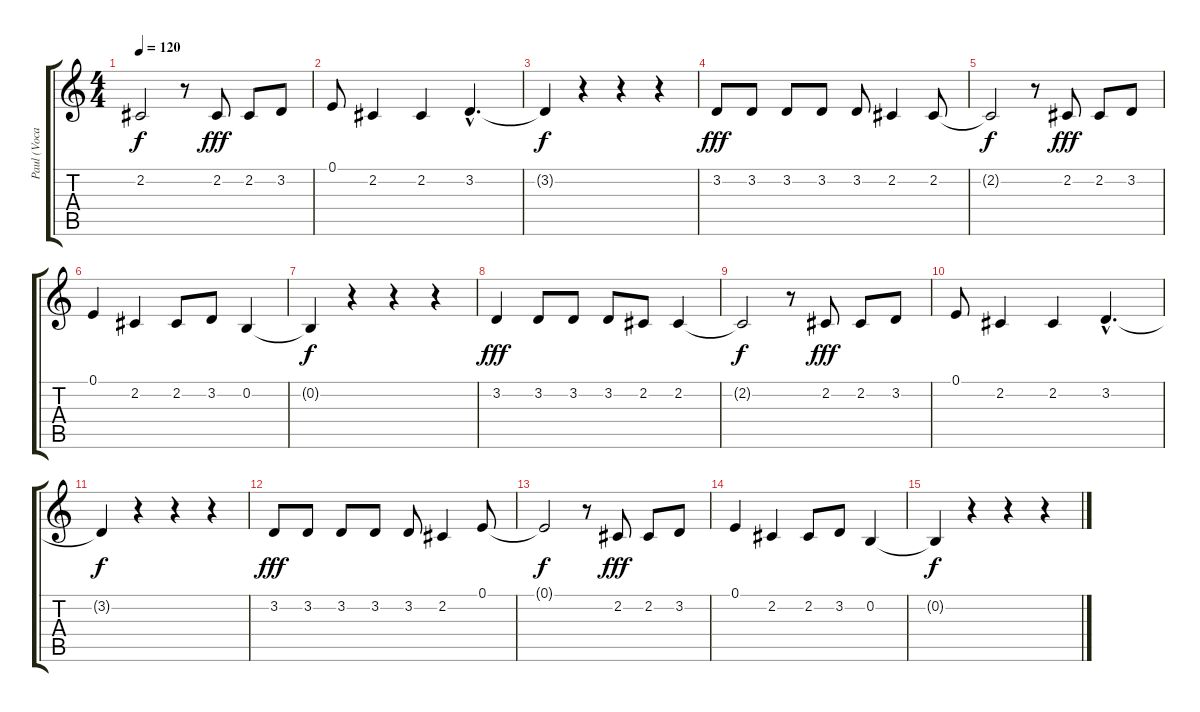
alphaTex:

\track ("Paul (Vocals)" "Paul (Voca") {instrument tenorsax}
\staff {score tabs}
\tuning (E4 B3 G3 D3 A2 E2) {hide}
\ts (4 4)
\tempo 120
\clef g2
\ks c
2.2{t}.2{dy f} r.8 2.2.8{dy fff} 2.2.8 3.2.8 |
0.1.8 2.2.4 2.2.4 3.2{hac}.4{d} |
3.2{t}.4{dy f} r.4 r.4 r.4 |
3.2.8{dy fff} 3.2.8 3.2.8 3.2.8 3.2.8 2.2.4 2.2.8 |
2.2{t}.2{dy f} r.8 2.2.8{dy fff} 2.2.8 3.2.8 |
0.1.4 2.2.4 2.2.8 3.2.8 0.2.4 |
0.2{t}.4{dy f} r.4 r.4 r.4 |
3.2.4{dy fff} 3.2.8 3.2.8 3.2.8 2.2.8 2.2.4 |
2.2{t}.2{dy f} r.8 2.2.8{dy fff} 2.2.8 3.2.8 |
0.1.8 2.2.4 2.2.4 3.2{hac}.4{d} |
3.2{t}.4{dy f} r.4 r.4 r.4 |
3.2.8{dy fff} 3.2.8 3.2.8 3.2.8 3.2.8 2.2.4 0.1.8 |
0.1{t}.2{dy f} r.8 2.2.8{dy fff} 2.2.8 3.2.8 |
0.1.4 2.2.4 2.2.8 3.2.8 0.2.4 |
0.2{t}.4{dy f} r.4 r.4 r.4
